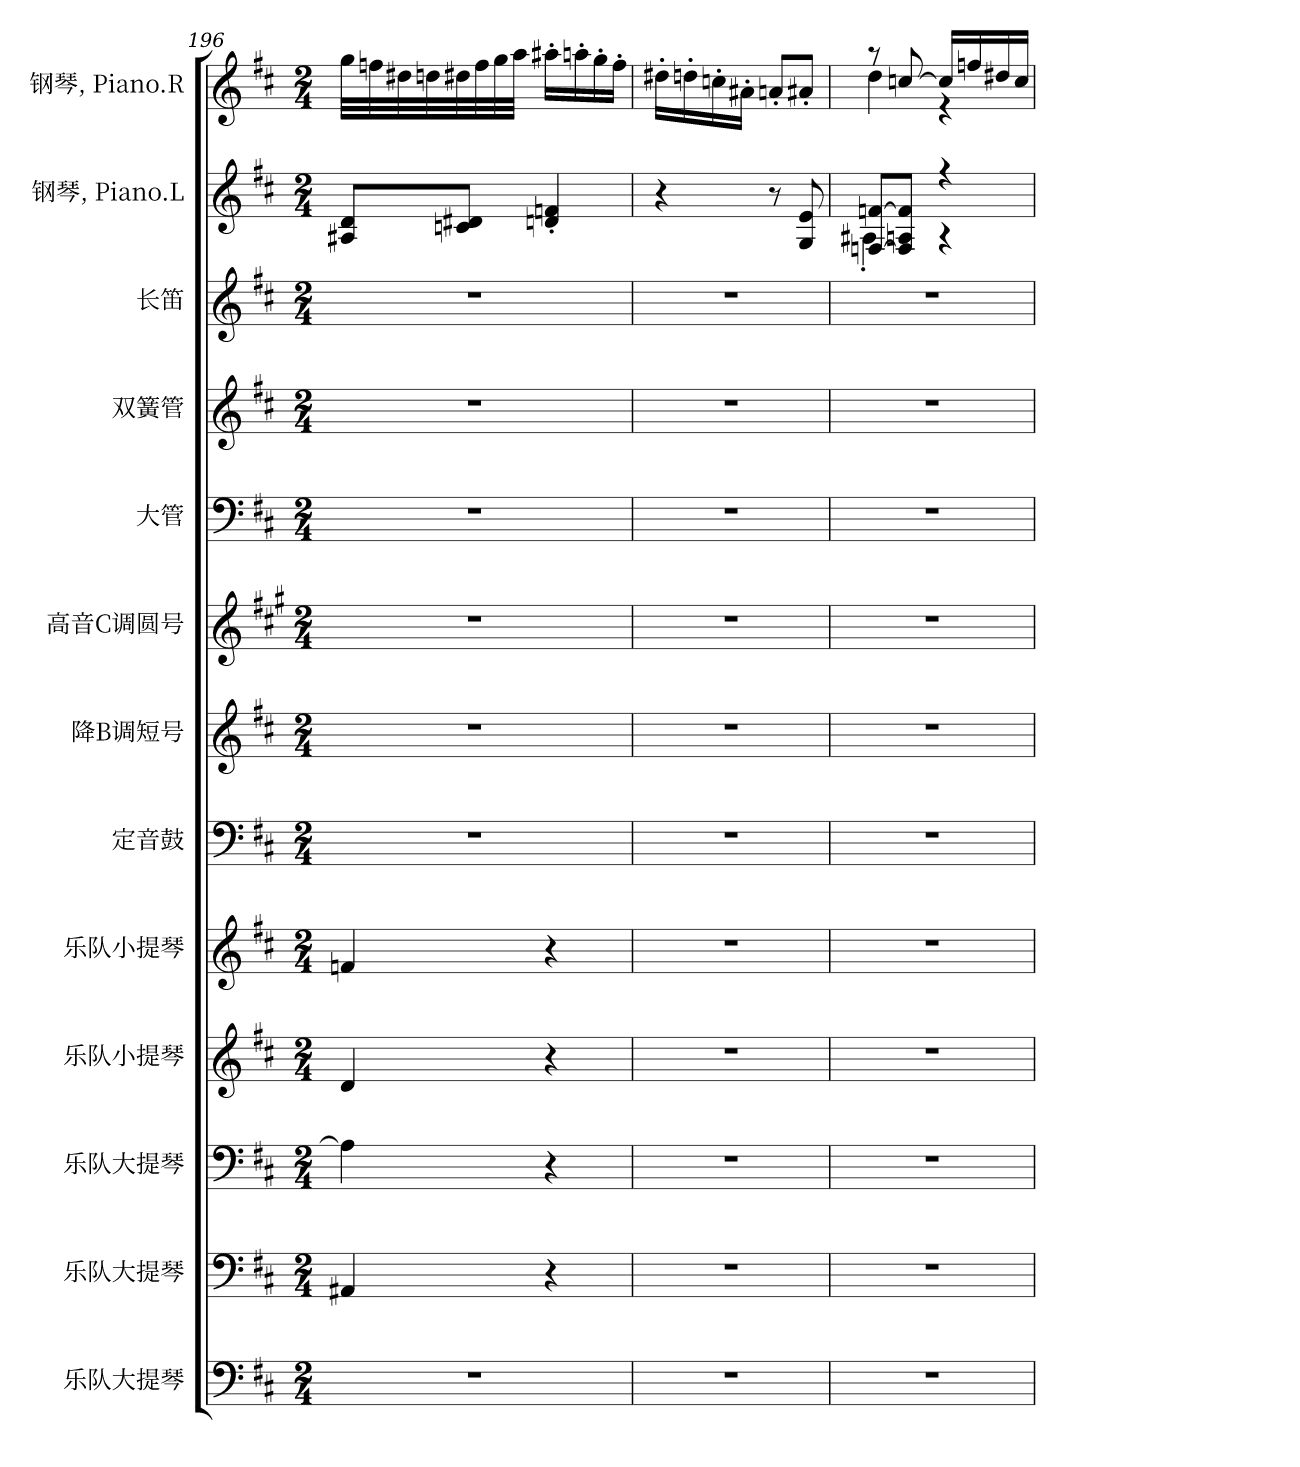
**kern	**kern	**kern	**kern	**kern	**kern	**kern	**kern	**kern	**kern	**kern	**kern	**kern
*part13	*part12	*part11	*part10	*part9	*part8	*part7	*part6	*part5	*part4	*part3	*part2	*part1
*staff13	*staff12	*staff11	*staff10	*staff9	*staff8	*staff7	*staff6	*staff5	*staff4	*staff3	*staff2	*staff1
*I"乐队大提琴	*I"乐队大提琴	*I"乐队大提琴	*I"乐队小提琴	*I"乐队小提琴	*I"定音鼓	*I"降B调短号	*I"高音C调圆号	*I"大管	*I"双簧管	*I"长笛	*I"钢琴, Piano.L	*I"钢琴, Piano.R
*	*	*	*	*	*	*	*	*	*	*	*I'Pno.	*I'Pno.
*clefF4	*clefF4	*clefF4	*clefG2	*clefG2	*clefF4	*clefG2	*clefG2	*clefF4	*clefG2	*clefG2	*clefG2	*clefG2
*	*	*	*	*	*	*ITrd1c2	*ITrd4c7	*	*	*	*	*
*k[f#c#]	*k[f#c#]	*k[f#c#]	*k[f#c#]	*k[f#c#]	*k[f#c#]	*k[]	*k[f#c#]	*k[f#c#]	*k[f#c#]	*k[f#c#]	*k[f#c#]	*k[f#c#]
*M2/4	*M2/4	*M2/4	*M2/4	*M2/4	*M2/4	*M2/4	*M2/4	*M2/4	*M2/4	*M2/4	*M2/4	*M2/4
=196	=196	=196	=196	=196	=196	=196	=196	=196	=196	=196	=196	=196
2r	4AA#X/	4A#\]	4d/	4fn/	2r	2r	2r	2r	2r	2r	8A#X/ 8d/L	32gg\LLL
.	.	.	.	.	.	.	.	.	.	.	.	32ffn\
.	.	.	.	.	.	.	.	.	.	.	.	32dd#X\
.	.	.	.	.	.	.	.	.	.	.	.	32ddn\
.	.	.	.	.	.	.	.	.	.	.	8cn/ 8d#X/J	32dd#X\
.	.	.	.	.	.	.	.	.	.	.	.	32ff\
.	.	.	.	.	.	.	.	.	.	.	.	32gg\
.	.	.	.	.	.	.	.	.	.	.	.	32aa\JJJ
.	4r	4r	4r	4r	.	.	.	.	.	.	4dn/' 4fn/'	16aa#X'\LL
.	.	.	.	.	.	.	.	.	.	.	.	16aan'\
.	.	.	.	.	.	.	.	.	.	.	.	16gg'\
.	.	.	.	.	.	.	.	.	.	.	.	16ff'\JJ
!!LO:PB:g=z
=197	=197	=197	=197	=197	=197	=197	=197	=197	=197	=197	=197	=197
2r	2r	2r	2r	2r	2r	2r	2r	2r	2r	2r	4r	16dd#X'\LL
.	.	.	.	.	.	.	.	.	.	.	.	16ddn'\
.	.	.	.	.	.	.	.	.	.	.	.	16ccn'\
.	.	.	.	.	.	.	.	.	.	.	.	16a#X'\JJ
.	.	.	.	.	.	.	.	.	.	.	8r	8an'/L
.	.	.	.	.	.	.	.	.	.	.	8G/ 8e/	8a#X'/J
=198	=198	=198	=198	=198	=198	=198	=198	=198	=198	=198	=198	=198
*	*	*	*	*	*	*	*	*	*	*	*^	*^
2r	2r	2r	2r	2r	2r	2r	2r	2r	2r	2r	[8Fn/ [8fn/L	4A#X'\	8r	4dd\
.	.	.	.	.	.	.	.	.	.	.	8F/] 8An/ 8f/]J	.	[8ccn/	.
.	.	.	.	.	.	.	.	.	.	.	4r	4r	16cc/LL]	4r
.	.	.	.	.	.	.	.	.	.	.	.	.	16ffn/	.
.	.	.	.	.	.	.	.	.	.	.	.	.	16dd#X/	.
.	.	.	.	.	.	.	.	.	.	.	.	.	16cc/JJ	.
*	*	*	*	*	*	*	*	*	*	*	*v	*v	*	*
*	*	*	*	*	*	*	*	*	*	*	*	*v	*v
=	=	=	=	=	=	=	=	=	=	=	=	=
*-	*-	*-	*-	*-	*-	*-	*-	*-	*-	*-	*-	*-
